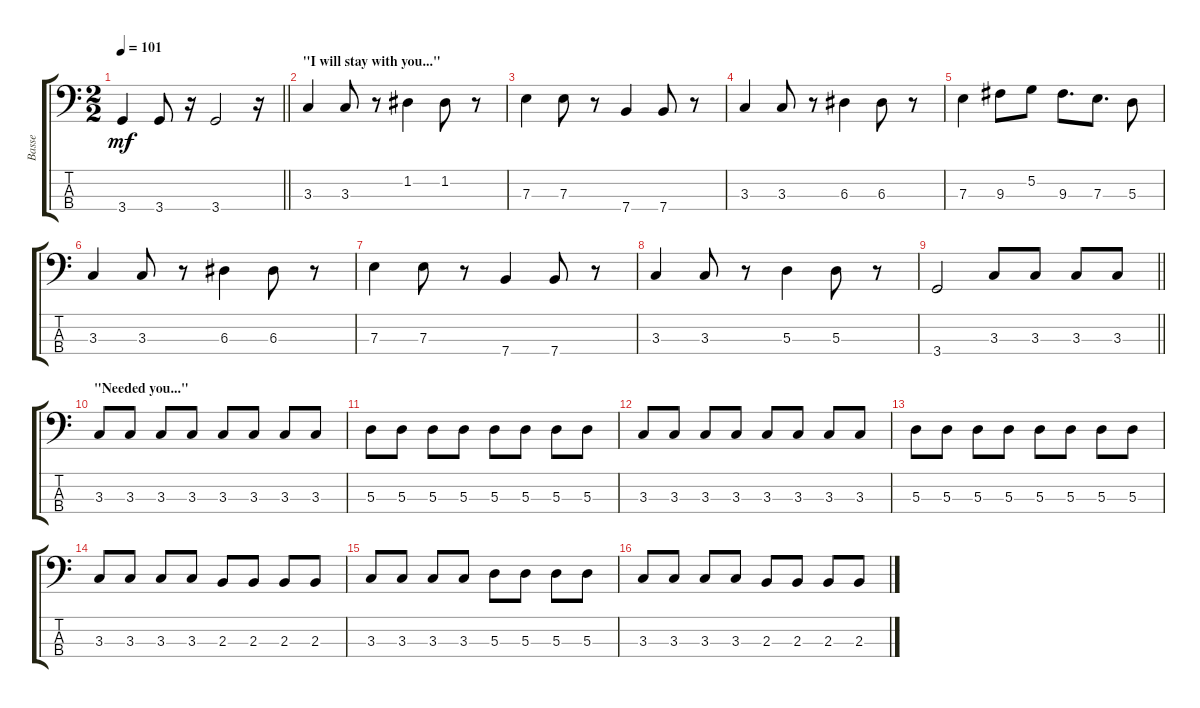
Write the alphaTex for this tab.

\track ("Basse" "Basse") {instrument electricbassfinger}
\staff {score tabs}
\tuning (G2 D2 A1 E1) {hide}
\ts (2 2)
\tempo 101
\clef f4
\barLineRight lightlight
\ks c
3.4.4{dy mf} 3.4.8 r.16 3.4.2 r.16 |
\section ("" "\"I will stay with you...\"")
3.3.4 3.3.8 r.8 1.2.4 1.2.8 r.8 |
7.3.4 7.3.8 r.8 7.4.4 7.4.8 r.8 |
3.3.4 3.3.8 r.8 6.3.4 6.3.8 r.8 |
7.3.4 9.3.8 5.2.8 9.3.8{d} 7.3.8{d} 5.3.8 |
3.3.4 3.3.8 r.8 6.3.4 6.3.8 r.8 |
7.3.4 7.3.8 r.8 7.4.4 7.4.8 r.8 |
3.3.4 3.3.8 r.8 5.3.4 5.3.8 r.8 |
\barLineRight lightlight
3.4.2 3.3.8 3.3.8 3.3.8 3.3.8 |
\section ("" "\"Needed you...\"")
3.3.8{volume 11} 3.3.8 3.3.8 3.3.8 3.3.8 3.3.8 3.3.8 3.3.8 |
5.3.8 5.3.8 5.3.8 5.3.8 5.3.8 5.3.8 5.3.8 5.3.8 |
3.3.8 3.3.8 3.3.8 3.3.8 3.3.8 3.3.8 3.3.8 3.3.8 |
5.3.8 5.3.8 5.3.8 5.3.8 5.3.8 5.3.8 5.3.8 5.3.8 |
3.3.8 3.3.8 3.3.8 3.3.8 2.3.8 2.3.8 2.3.8 2.3.8 |
3.3.8 3.3.8 3.3.8 3.3.8 5.3.8 5.3.8 5.3.8 5.3.8 |
3.3.8 3.3.8 3.3.8 3.3.8 2.3.8 2.3.8 2.3.8 2.3.8
